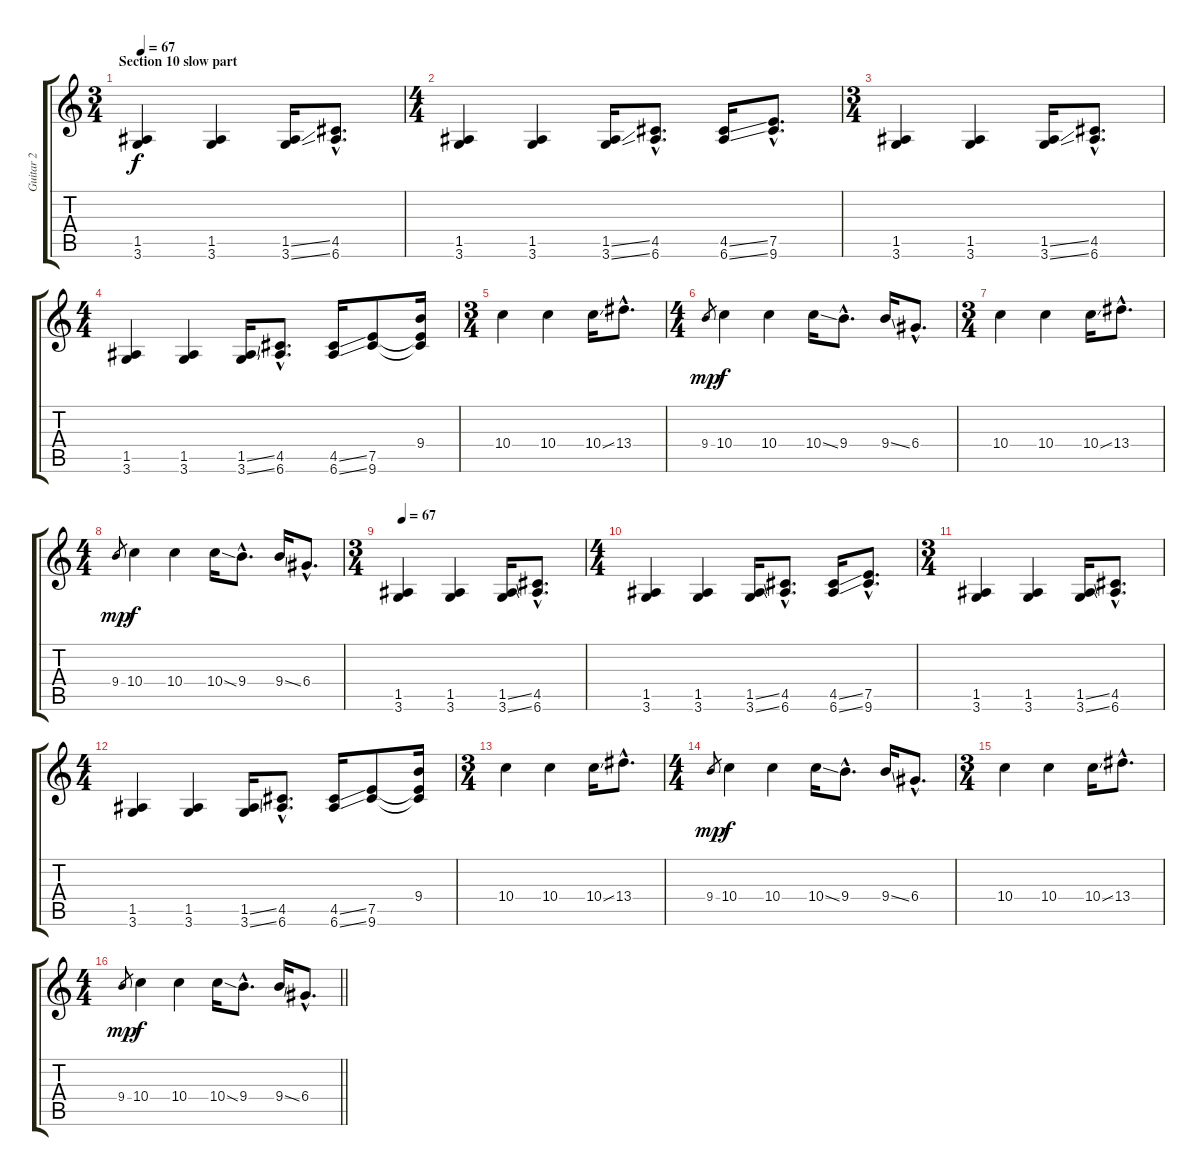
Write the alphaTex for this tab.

\track ("Guitar 2" "Guitar 2") {instrument distortionguitar}
\staff {score tabs}
\tuning (E4 B3 G3 D3 A2 E2) {hide}
\ts (3 4)
\section ("" "Section 10 slow part")
\tempo 67
\clef g2
\ks c
(1.5 3.6).4{dy f} (1.5 3.6).4 (1.5{ss} 3.6{ss}).16 (4.5{hac} 6.6{hac}).8{d} |
\ts (4 4)
(1.5 3.6).4 (1.5 3.6).4 (1.5{ss} 3.6{ss}).16 (4.5{hac} 6.6{hac}).8{d} (4.5{ss} 6.6{ss}).16 (7.5{hac} 9.6{hac}).8{d} |
\ts (3 4)
(1.5 3.6).4 (1.5 3.6).4 (1.5{ss} 3.6{ss}).16 (4.5{hac} 6.6{hac}).8{d} |
\ts (4 4)
(1.5 3.6).4 (1.5 3.6).4 (1.5{ss} 3.6{ss}).16 (4.5{hac} 6.6{hac}).8{d} (4.5{ss} 6.6{ss}).16 (7.5 9.6).8 (9.4 7.5{t} 9.6{t}).16{instrument overdrivenguitar} |
\ts (3 4)
10.4.4 10.4.4 10.4{ss}.16 13.4{hac}.8{d} |
\ts (4 4)
9.4.8{gr dy mp} 10.4.4{dy f} 10.4.4 10.4{ss}.16 9.4{hac}.8{d} 9.4{ss}.16 6.4{hac}.8{d} |
\ts (3 4)
10.4.4 10.4.4 10.4{ss}.16 13.4{hac}.8{d} |
\ts (4 4)
9.4.8{gr dy mp} 10.4.4{dy f} 10.4.4 10.4{ss}.16 9.4{hac}.8{d} 9.4{ss}.16 6.4{hac}.8{d} |
\ts (3 4)
\tempo 67
(1.5 3.6).4{volume 14 instrument distortionguitar} (1.5 3.6).4 (1.5{ss} 3.6{ss}).16 (4.5{hac} 6.6{hac}).8{d} |
\ts (4 4)
(1.5 3.6).4 (1.5 3.6).4 (1.5{ss} 3.6{ss}).16 (4.5{hac} 6.6{hac}).8{d} (4.5{ss} 6.6{ss}).16 (7.5{hac} 9.6{hac}).8{d} |
\ts (3 4)
(1.5 3.6).4 (1.5 3.6).4 (1.5{ss} 3.6{ss}).16 (4.5{hac} 6.6{hac}).8{d} |
\ts (4 4)
(1.5 3.6).4 (1.5 3.6).4 (1.5{ss} 3.6{ss}).16 (4.5{hac} 6.6{hac}).8{d} (4.5{ss} 6.6{ss}).16 (7.5 9.6).8 (9.4 7.5{t} 9.6{t}).16{instrument overdrivenguitar} |
\ts (3 4)
10.4.4 10.4.4 10.4{ss}.16 13.4{hac}.8{d} |
\ts (4 4)
9.4.8{gr dy mp} 10.4.4{dy f} 10.4.4 10.4{ss}.16 9.4{hac}.8{d} 9.4{ss}.16 6.4{hac}.8{d} |
\ts (3 4)
10.4.4 10.4.4 10.4{ss}.16 13.4{hac}.8{d} |
\ts (4 4)
\barLineRight lightlight
9.4.8{gr dy mp} 10.4.4{dy f} 10.4.4 10.4{ss}.16 9.4{hac}.8{d} 9.4{ss}.16 6.4{hac}.8{d}
